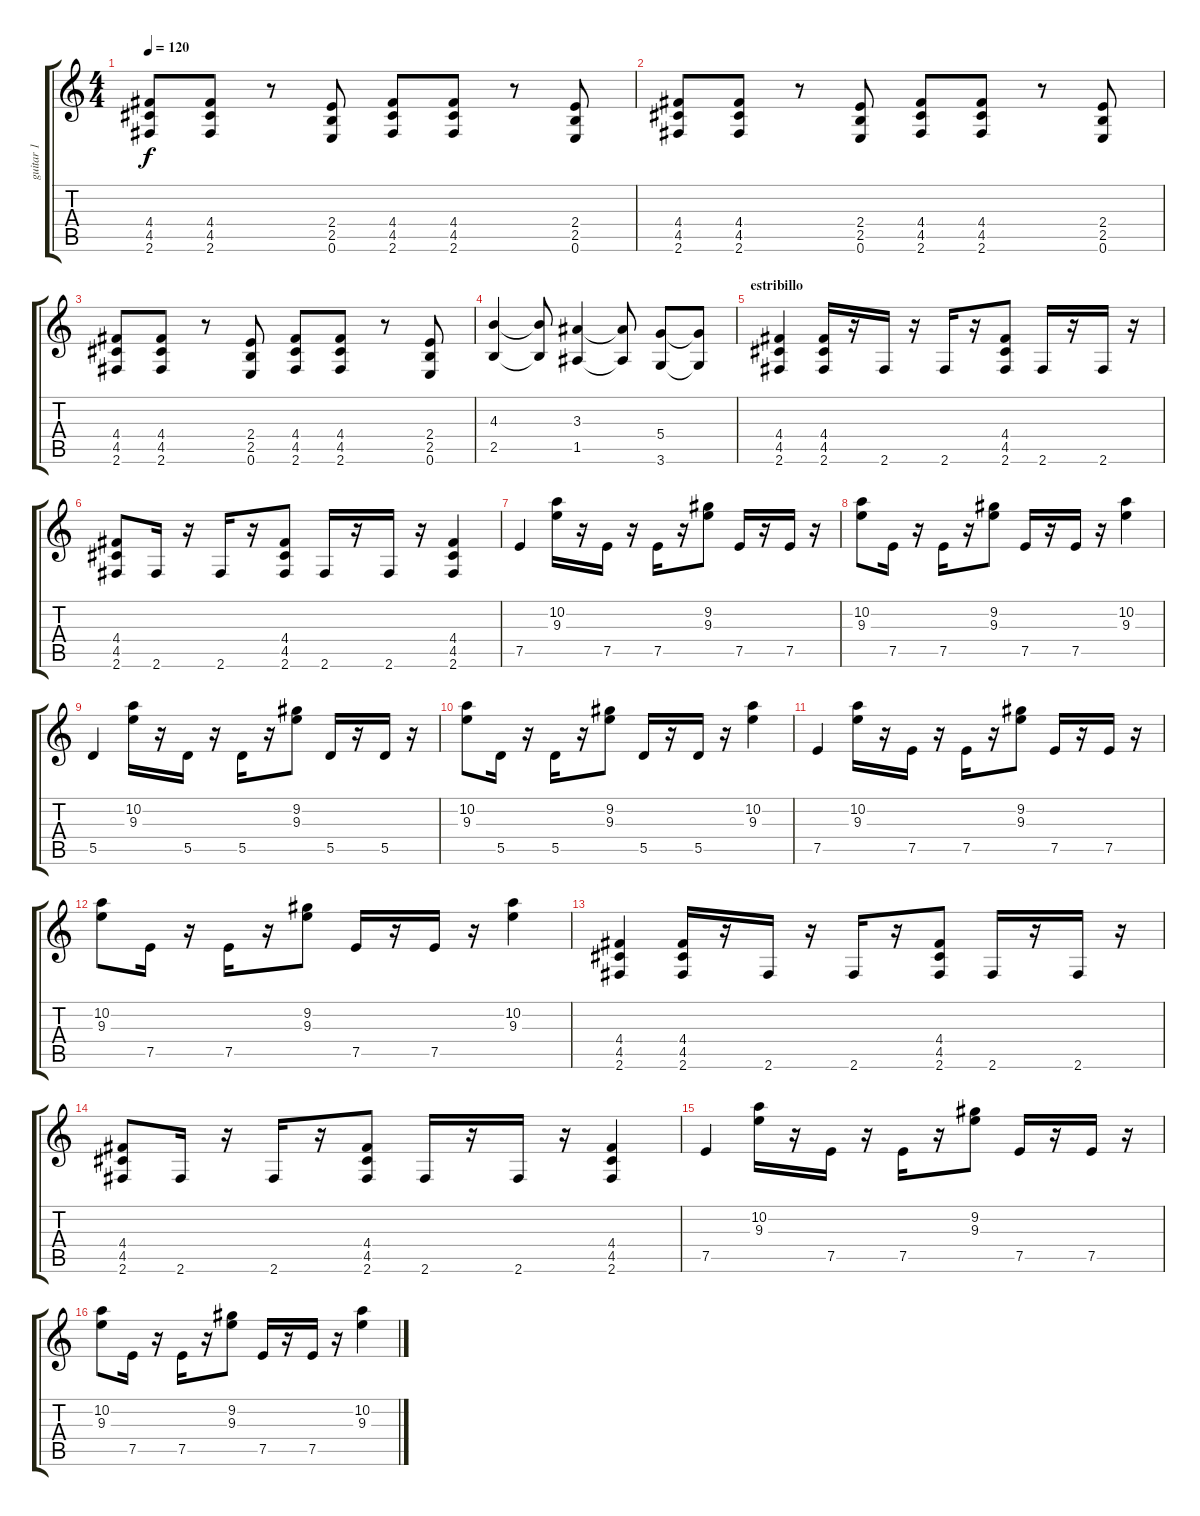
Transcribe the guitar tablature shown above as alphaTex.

\track ("guitar 1" "guitar 1") {instrument overdrivenguitar}
\staff {score tabs}
\tuning (E4 B3 G3 D3 A2 E2) {hide}
\ts (4 4)
\tempo 120
\clef g2
\ks c
(4.4 4.5 2.6).8{dy f} (4.4 4.5 2.6).8 r.8 (2.4 2.5 0.6).8 (4.4 4.5 2.6).8 (4.4 4.5 2.6).8 r.8 (2.4 2.5 0.6).8 |
(4.4 4.5 2.6).8 (4.4 4.5 2.6).8 r.8 (2.4 2.5 0.6).8 (4.4 4.5 2.6).8 (4.4 4.5 2.6).8 r.8 (2.4 2.5 0.6).8 |
(4.4 4.5 2.6).8 (4.4 4.5 2.6).8 r.8 (2.4 2.5 0.6).8 (4.4 4.5 2.6).8 (4.4 4.5 2.6).8 r.8 (2.4 2.5 0.6).8 |
(4.3 2.5).4 (4.3{t} 2.5{t}).8 (3.3 1.5).4 (3.3{t} 1.5{t}).8 (5.4 3.6).8 (5.4{t} 3.6{t}).8 |
\section ("" "estribillo")
(4.4 4.5 2.6).4 (4.4 4.5 2.6).16 r.16 2.6.16 r.16 2.6.16 r.16 (4.4 4.5 2.6).8 2.6.16 r.16 2.6.16 r.16 |
(4.4 4.5 2.6).8 2.6.16 r.16 2.6.16 r.16 (4.4 4.5 2.6).8 2.6.16 r.16 2.6.16 r.16 (4.4 4.5 2.6).4 |
7.5.4 (10.2 9.3).16 r.16 7.5.16 r.16 7.5.16 r.16 (9.2 9.3).8 7.5.16 r.16 7.5.16 r.16 |
(10.2 9.3).8 7.5.16 r.16 7.5.16 r.16 (9.2 9.3).8 7.5.16 r.16 7.5.16 r.16 (10.2 9.3).4 |
5.5.4 (10.2 9.3).16 r.16 5.5.16 r.16 5.5.16 r.16 (9.2 9.3).8 5.5.16 r.16 5.5.16 r.16 |
(10.2 9.3).8 5.5.16 r.16 5.5.16 r.16 (9.2 9.3).8 5.5.16 r.16 5.5.16 r.16 (10.2 9.3).4 |
7.5.4 (10.2 9.3).16 r.16 7.5.16 r.16 7.5.16 r.16 (9.2 9.3).8 7.5.16 r.16 7.5.16 r.16 |
(10.2 9.3).8 7.5.16 r.16 7.5.16 r.16 (9.2 9.3).8 7.5.16 r.16 7.5.16 r.16 (10.2 9.3).4 |
(4.4 4.5 2.6).4 (4.4 4.5 2.6).16 r.16 2.6.16 r.16 2.6.16 r.16 (4.4 4.5 2.6).8 2.6.16 r.16 2.6.16 r.16 |
(4.4 4.5 2.6).8 2.6.16 r.16 2.6.16 r.16 (4.4 4.5 2.6).8 2.6.16 r.16 2.6.16 r.16 (4.4 4.5 2.6).4 |
7.5.4 (10.2 9.3).16 r.16 7.5.16 r.16 7.5.16 r.16 (9.2 9.3).8 7.5.16 r.16 7.5.16 r.16 |
(10.2 9.3).8 7.5.16 r.16 7.5.16 r.16 (9.2 9.3).8 7.5.16 r.16 7.5.16 r.16 (10.2 9.3).4
